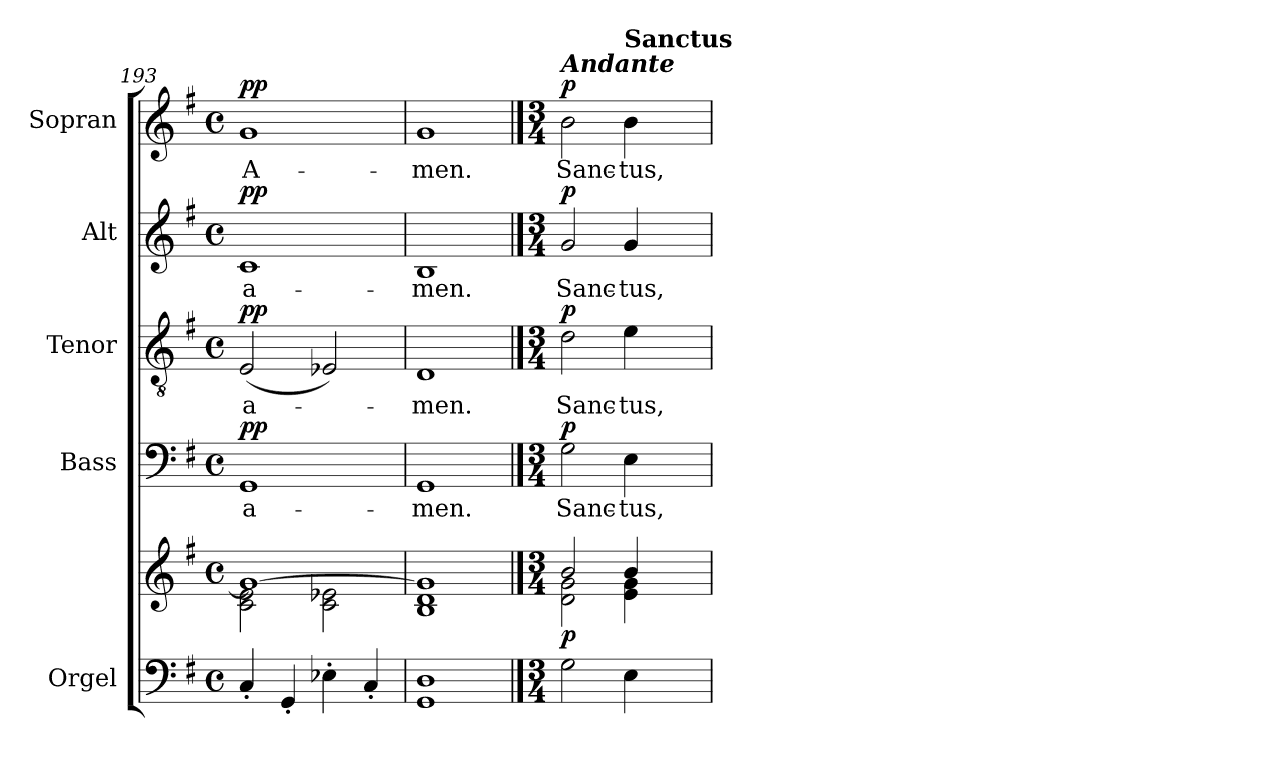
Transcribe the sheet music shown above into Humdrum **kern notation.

**kern	**kern	**dynam	**kern	**text	**dynam	**kern	**text	**dynam	**kern	**text	**dynam	**kern	**text	**dynam
*part5	*part5	*part5	*part4	*part4	*part4	*part3	*part3	*part3	*part2	*part2	*part2	*part1	*part1	*part1
*staff6	*staff5	*staff5/6	*staff4	*staff4	*staff4	*staff3	*staff3	*staff3	*staff2	*staff2	*staff2	*staff1	*staff1	*staff1
*I"Orgel	*	*	*I"Bass	*	*	*I"Tenor	*	*	*I"Alt	*	*	*I"Sopran	*	*
*I'Org.	*	*	*I'B.	*	*	*I'T.	*	*	*I'A.	*	*	*I'S.	*	*
*clefF4	*clefG2	*	*clefF4	*	*	*clefGv2	*	*	*clefG2	*	*	*clefG2	*	*
*k[f#]	*k[f#]	*	*k[f#]	*	*	*k[f#]	*	*	*k[f#]	*	*	*k[f#]	*	*
*G:	*G:	*	*G:	*	*	*G:	*	*	*G:	*	*	*G:	*	*
*M4/4	*M4/4	*	*M4/4	*	*	*M4/4	*	*	*M4/4	*	*	*M4/4	*	*
*met(c)	*met(c)	*	*met(c)	*	*	*met(c)	*	*	*met(c)	*	*	*met(c)	*	*
=193	=193	=193	=193	=193	=193	=193	=193	=193	=193	=193	=193	=193	=193	=193
*	*^	*	*	*	*	*	*	*	*	*	*	*	*	*
!	!	!	!	!	!LO:LY:b	!LO:DY:a	!	!LO:LY:b	!LO:DY:a	!	!LO:LY:b	!LO:DY:a	!	!LO:LY:b	!LO:DY:a
4C'</	1g_	2c\ 2e\	.	1GG	a-	pp	(<2E/	a-	pp	1c	a-	pp	1g	A-	pp
4GG'</	.	.	.	.	.	.	.	.	.	.	.	.	.	.	.
4E-X'>\	.	2c\ 2e-X\	.	.	.	.	2E-X/)	.	.	.	.	.	.	.	.
4C'</	.	.	.	.	.	.	.	.	.	.	.	.	.	.	.
=194	=194	=194	=194	=194	=194	=194	=194	=194	=194	=194	=194	=194	=194	=194	=194
*^	*	*	*	*	*	*	*	*	*	*	*	*	*	*	*
!	!	!	!	!	!	!LO:LY:b	!	!	!LO:LY:b	!	!	!LO:LY:b	!	!	!LO:LY:b	!
1D	1GG	1g]	1B 1d	.	1GG	-men.	.	1D	-men.	.	1B	-men.	.	1g	-men.	.
*v	*v	*	*	*	*	*	*	*	*	*	*	*	*	*	*	*
!!LO:PB:g=z
==195	==195	==195	==195	==195	==195	==195	==195	==195	==195	==195	==195	==195	==195	==195	==195
*M3/4	*M3/4	*	*	*M3/4	*	*	*M3/4	*	*	*M3/4	*	*	*M3/4	*	*
*^	*	*	*	*	*	*	*	*	*	*	*	*	*	*	*
!	!	!	!	!	!	!	!	!	!	!	!	!	!	!LO:TX:a:Bi:t=Andante	!	!
!	!	!	!	!LO:DY:b	!	!LO:LY:b	!LO:DY:a	!	!LO:LY:b	!LO:DY:a	!	!LO:LY:b	!LO:DY:a	!	!LO:LY:b	!LO:DY:a
*v	*v	*	*	*	*	*	*	*	*	*	*	*	*	*	*	*
2G\	2b/	2d\ 2g\	p	2G\	Sanc-	p	2d\	Sanc-	p	2g/	Sanc-	p	2b\	Sanc-	p
!	!	!	!	!	!	!	!	!	!	!	!	!	!LO:TX:a:B:t=Sanctus	!	!
!	!	!	!	!	!LO:LY:b	!	!	!LO:LY:b	!	!	!LO:LY:b	!	!	!LO:LY:b	!
4E\	4b/	4e\ 4g\	.	4E\	-tus,	.	4e\	-tus,	.	4g/	-tus,	.	4b\	-tus,	.
*	*v	*v	*	*	*	*	*	*	*	*	*	*	*	*	*
=	=	=	=	=	=	=	=	=	=	=	=	=	=	=
*-	*-	*-	*-	*-	*-	*-	*-	*-	*-	*-	*-	*-	*-	*-
